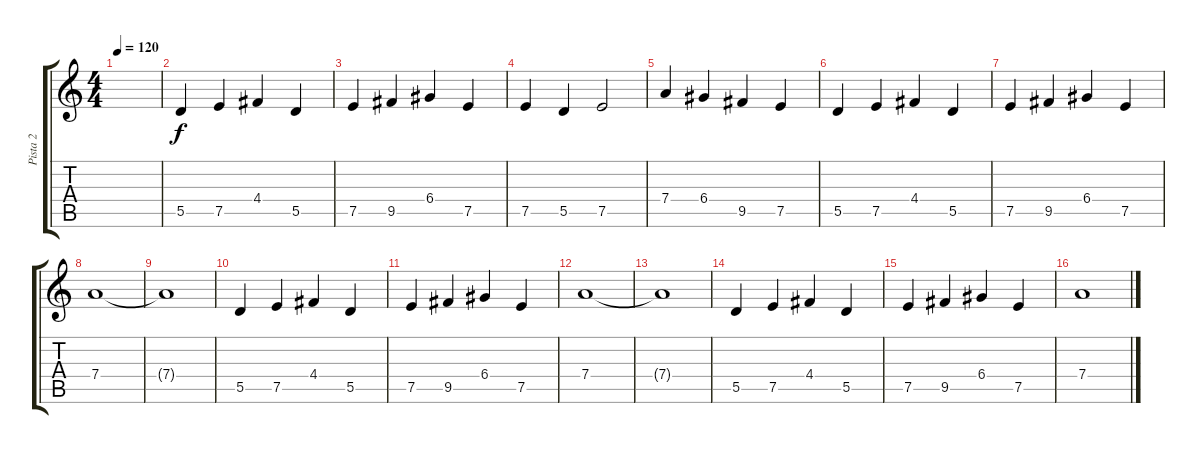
\track ("Pista 2" "Pista 2") {instrument overdrivenguitar}
\staff {score tabs}
\tuning (E4 B3 G3 D3 A2 E2) {hide}
\ts (4 4)
\tempo 120
\clef g2
\ks c
|
5.5.4 7.5.4 4.4.4 5.5.4 |
7.5.4 9.5.4 6.4.4 7.5.4 |
7.5.4 5.5.4 7.5.2 |
7.4.4 6.4.4 9.5.4 7.5.4 |
5.5.4 7.5.4 4.4.4 5.5.4 |
7.5.4 9.5.4 6.4.4 7.5.4 |
7.4.1 |
7.4{t}.1 |
5.5.4 7.5.4 4.4.4 5.5.4 |
7.5.4 9.5.4 6.4.4 7.5.4 |
7.4.1 |
7.4{t}.1 |
5.5.4 7.5.4 4.4.4 5.5.4 |
7.5.4 9.5.4 6.4.4 7.5.4 |
7.4.1
